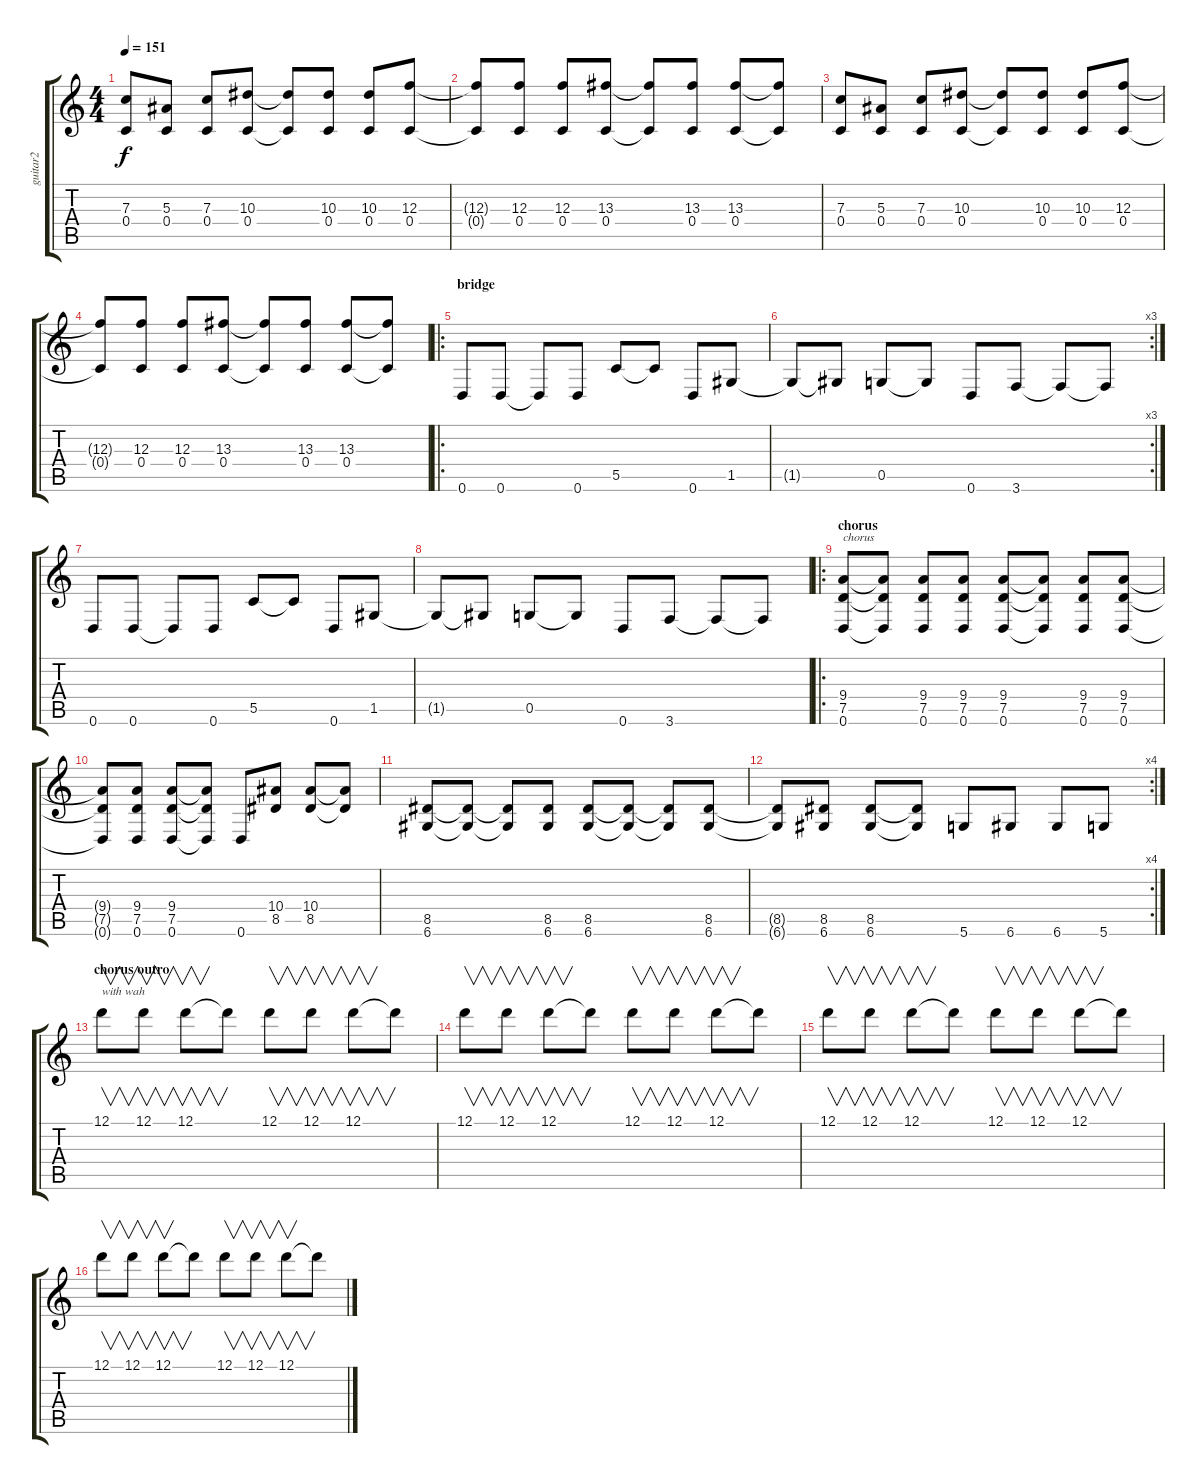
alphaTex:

\track ("guitar2" "guitar2") {instrument overdrivenguitar}
\staff {score tabs}
\tuning (D4 A3 F3 C3 G2 D2) {hide}
\ts (4 4)
\tempo 151
\clef g2
\ks c
(7.3 0.4).8{dy f} (5.3 0.4).8 (7.3 0.4).8 (10.3 0.4).8 (10.3{t} 0.4{t}).8 (10.3 0.4).8 (10.3 0.4).8 (12.3 0.4).8 |
(12.3{t} 0.4{t}).8 (12.3 0.4).8 (12.3 0.4).8 (13.3 0.4).8 (13.3{t} 0.4{t}).8 (13.3 0.4).8 (13.3 0.4).8 (13.3{t} 0.4{t}).8 |
(7.3 0.4).8 (5.3 0.4).8 (7.3 0.4).8 (10.3 0.4).8 (10.3{t} 0.4{t}).8 (10.3 0.4).8 (10.3 0.4).8 (12.3 0.4).8 |
(12.3{t} 0.4{t}).8 (12.3 0.4).8 (12.3 0.4).8 (13.3 0.4).8 (13.3{t} 0.4{t}).8 (13.3 0.4).8 (13.3 0.4).8 (13.3{t} 0.4{t}).8 |
\ro
\section ("" "bridge")
0.6.8 0.6.8 0.6{t}.8 0.6.8 5.5.8 5.5{t}.8 0.6.8 1.5.8 |
\rc 3
1.5{t}.8 1.5{t}.8 0.5.8 0.5{t}.8 0.6.8 3.6.8 3.6{t}.8 3.6{t}.8 |
0.6.8 0.6.8 0.6{t}.8 0.6.8 5.5.8 5.5{t}.8 0.6.8 1.5.8 |
1.5{t}.8 1.5{t}.8 0.5.8 0.5{t}.8 0.6.8 3.6.8 3.6{t}.8 3.6{t}.8 |
\ro
\section ("" "chorus")
(9.4 7.5 0.6).8{txt "chorus"} (9.4{t} 7.5{t} 0.6{t}).8 (9.4 7.5 0.6).8 (9.4 7.5 0.6).8 (9.4 7.5 0.6).8 (9.4{t} 7.5{t} 0.6{t}).8 (9.4 7.5 0.6).8 (9.4 7.5 0.6).8 |
(9.4{t} 7.5{t} 0.6{t}).8 (9.4 7.5 0.6).8 (9.4 7.5 0.6).8 (9.4{t} 7.5{t} 0.6{t}).8 0.6.8 (10.4 8.5).8 (10.4 8.5).8 (10.4{t} 8.5{t}).8 |
(8.5 6.6).8 (8.5{t} 6.6{t}).8 (8.5{t} 6.6{t}).8 (8.5 6.6).8 (8.5 6.6).8 (8.5{t} 6.6{t}).8 (8.5{t} 6.6{t}).8 (8.5 6.6).8 |
\rc 4
(8.5{t} 6.6{t}).8 (8.5 6.6).8 (8.5 6.6).8 (8.5{t} 6.6{t}).8 5.6.8 6.6.8 6.6.8 5.6.8 |
\section ("" "chorus outro")
12.1.8{v txt "with wah"} 12.1.8{v} 12.1.8{v} 12.1{t}.8 12.1.8{v} 12.1.8{v} 12.1.8{v} 12.1{t}.8 |
12.1.8{v} 12.1.8{v} 12.1.8{v} 12.1{t}.8 12.1.8{v} 12.1.8{v} 12.1.8{v} 12.1{t}.8 |
12.1.8{v} 12.1.8{v} 12.1.8{v} 12.1{t}.8 12.1.8{v} 12.1.8{v} 12.1.8{v} 12.1{t}.8 |
12.1.8{v} 12.1.8{v} 12.1.8{v} 12.1{t}.8 12.1.8{v} 12.1.8{v} 12.1.8{v} 12.1{t}.8
